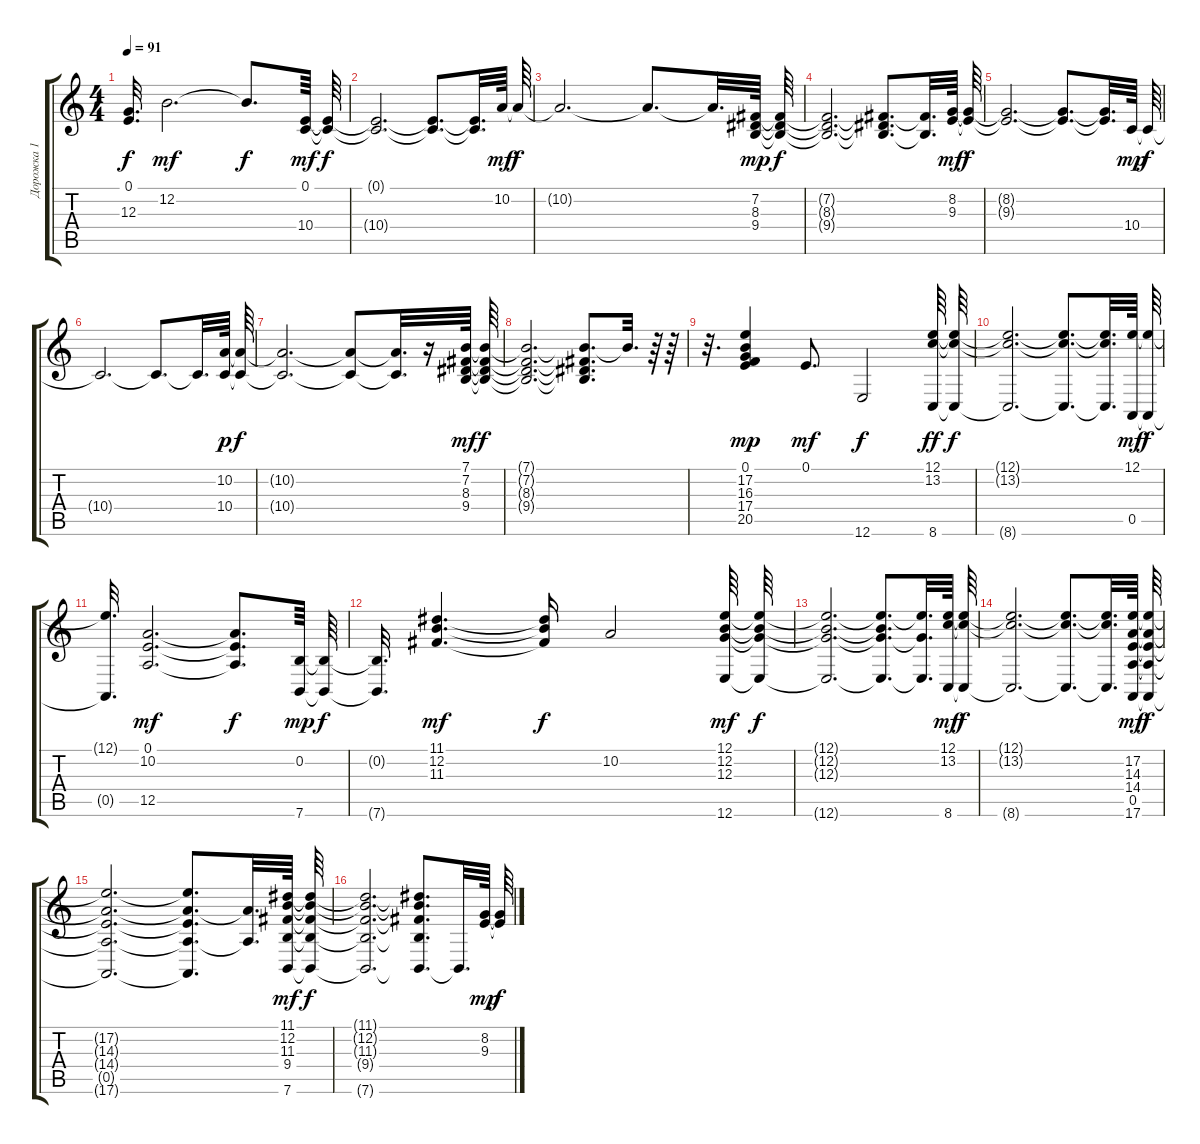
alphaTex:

\track ("Дорожка 1" "Дорожка 1") {instrument pad2warm}
\staff {score tabs}
\tuning (E4 B3 G3 D3 A2 E2) {hide}
\ts (4 4)
\tempo 91
\clef g2
\ks c
(0.1{t} 12.3{t}).32{d dy f} 12.2.2{d dy mf} 12.2{t}.8{d dy f} (0.1 10.4).64{dy mf} (0.1{t} 10.4{t}).64{dy f} |
(0.1{t} 10.4{t}).2{d} (0.1{t} 10.4{t}).8{d} (0.1{t} 10.4{t}).32{d} 10.2.64{dy mf} 10.2{t}.64{dy f} |
10.2{t}.2{d} 10.2{t}.8{d} 10.2{t}.32{d} (7.2 8.3 9.4).64{dy mp} (7.2{t} 8.3{t} 9.4{t}).64{dy f} |
(7.2{t} 8.3{t} 9.4{t}).2{d} (7.2{t} 8.3{t} 9.4{t}).8{d} (7.2{t} 9.4{t}).32{d} (8.2 9.3).64{dy mf} (8.2{t} 9.3{t}).64{dy f} |
(8.2{t} 9.3{t}).2{d} (8.2{t} 9.3{t}).8{d} (8.2{t} 9.3{t}).32{d} 10.4.64{dy mp} 10.4{t}.64{dy f} |
10.4{t}.2{d} 10.4{t}.8{d} 10.4{t}.32{d} (10.2 10.4).64{dy p} (10.2{t} 10.4{t}).64{dy f} |
(10.2{t} 10.4{t}).2{d} (10.2{t} 10.4{t}).8 (10.2{t} 10.4{t}).32{d} r.16 (7.1 7.2 8.3 9.4).64{dy mf} (7.1{t} 7.2{t} 8.3{t} 9.4{t}).64{dy f} |
(7.1{t} 7.2{t} 8.3{t} 9.4{t}).2{d} (7.1{t} 7.2{t} 8.3{t} 9.4{t}).8{d} 7.1{t}.32{d} r.64 r.64 |
r.32{d} (0.1 17.2 16.3 17.4 20.5).4{dy mp} 0.1.8{d dy mf} 12.6.2{dy f} (12.1 13.2 8.6).64{dy ff} (12.1{t} 13.2{t} 8.6{t}).64{dy f} |
(12.1{t} 13.2{t} 8.6{t}).2{d} (12.1{t} 13.2{t} 8.6{t}).8{d} (12.1{t} 13.2{t} 8.6{t}).32{d} (12.1 0.5).64{dy mf} (12.1{t} 0.5{t}).64{dy f} |
(12.1{t} 0.5{t}).32{d} (0.1 10.2 12.5).2{d dy mf} (0.1{t} 10.2{t} 12.5{t}).8{d dy f} (0.2 7.6).64{dy mp} (0.2{t} 7.6{t}).64{dy f} |
(0.2{t} 7.6{t}).32{d} (11.1 12.2 11.3).4{d dy mf} (11.1{t} 12.2{t} 11.3{t}).16{dy f} 10.2.2 (12.1 12.2 12.3 12.6).64{dy mf} (12.1{t} 12.2{t} 12.3{t} 12.6{t}).64{dy f} |
(12.1{t} 12.2{t} 12.3{t} 12.6{t}).2{d} (12.1{t} 12.2{t} 12.3{t} 12.6{t}).8{d} (12.1{t} 12.3{t} 12.6{t}).32{d} (12.1 13.2 8.6).64{dy mf} (12.1{t} 13.2{t} 8.6{t}).64{dy f} |
(12.1{t} 13.2{t} 8.6{t}).2{d} (12.1{t} 13.2{t} 8.6{t}).8{d} (12.1{t} 13.2{t} 8.6{t}).32{d} (17.2 14.3 14.4 0.5 17.6).64{dy mf} (17.2{t} 14.3{t} 14.4{t} 0.5{t} 17.6{t}).64{dy f} |
(17.2{t} 14.3{t} 14.4{t} 0.5{t} 17.6{t}).2{d} (17.2{t} 14.3{t} 14.4{t} 0.5{t} 17.6{t}).8{d} (14.3{t} 17.6{t}).32{d} (11.1 12.2 11.3 9.4 7.6).64{dy mf} (11.1{t} 12.2{t} 11.3{t} 9.4{t} 7.6{t}).64{dy f} |
(11.1{t} 12.2{t} 11.3{t} 9.4{t} 7.6{t}).2{d} (11.1{t} 12.2{t} 11.3{t} 9.4{t} 7.6{t}).8{d} 7.6{t}.32{d} (8.2 9.3).64{dy mp} (8.2{t} 9.3{t}).64{dy f}
